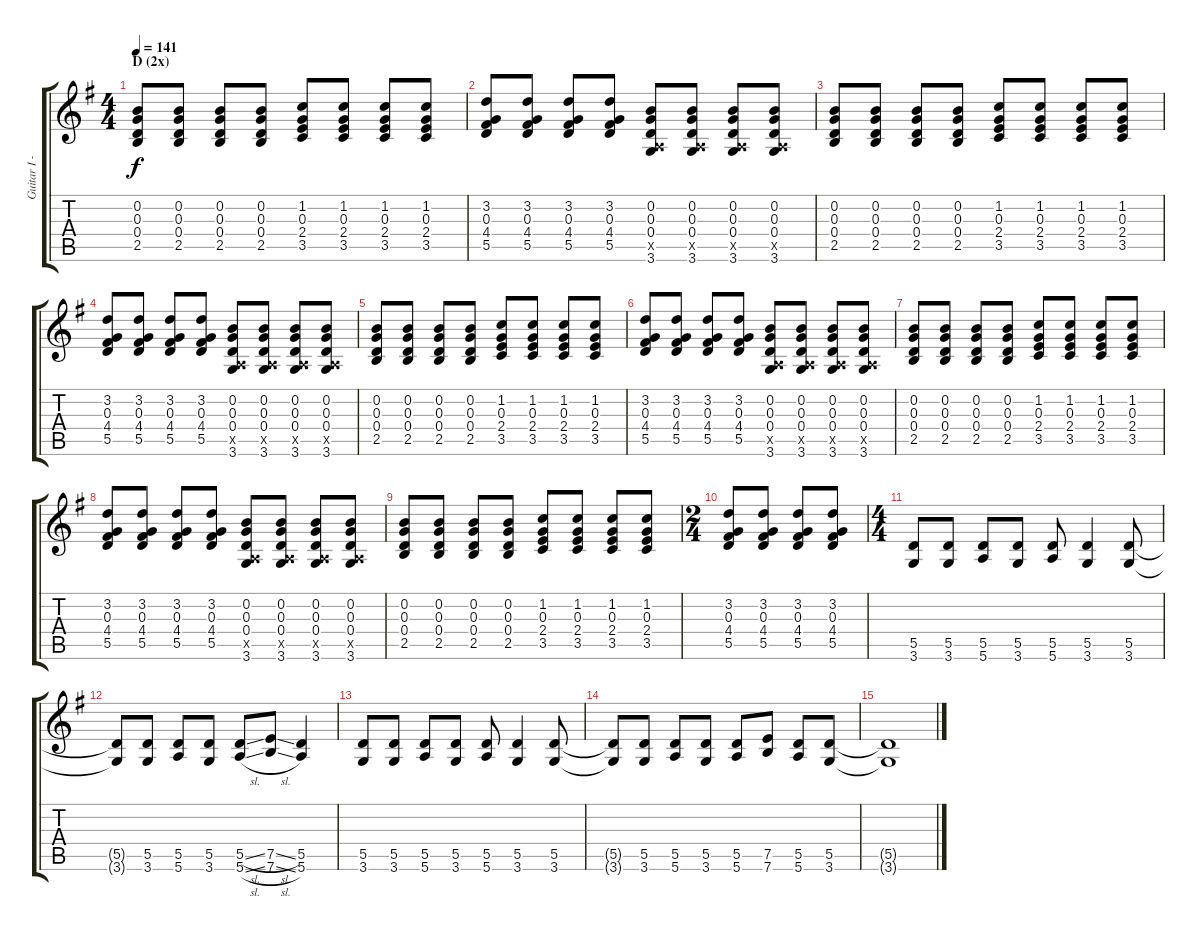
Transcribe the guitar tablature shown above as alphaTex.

\track ("Guitar I - Gotoh Masafumi" "Guitar I -") {instrument overdrivenguitar}
\staff {score tabs}
\tuning (E4 B3 G3 D3 A2 E2) {hide}
\ts (4 4)
\section ("" "D (2x)")
\tempo 141
\clef g2
\ks g
(0.2 0.3 0.4 2.5).8{dy f} (0.2 0.3 0.4 2.5).8 (0.2 0.3 0.4 2.5).8 (0.2 0.3 0.4 2.5).8 (1.2 0.3 2.4 3.5).8 (1.2 0.3 2.4 3.5).8 (1.2 0.3 2.4 3.5).8 (1.2 0.3 2.4 3.5).8 |
(3.2 0.3 4.4 5.5).8 (3.2 0.3 4.4 5.5).8 (3.2 0.3 4.4 5.5).8 (3.2 0.3 4.4 5.5).8 (0.2 0.3 0.4 0.5{x} 3.6).8 (0.2 0.3 0.4 0.5{x} 3.6).8 (0.2 0.3 0.4 0.5{x} 3.6).8 (0.2 0.3 0.4 0.5{x} 3.6).8 |
(0.2 0.3 0.4 2.5).8 (0.2 0.3 0.4 2.5).8 (0.2 0.3 0.4 2.5).8 (0.2 0.3 0.4 2.5).8 (1.2 0.3 2.4 3.5).8 (1.2 0.3 2.4 3.5).8 (1.2 0.3 2.4 3.5).8 (1.2 0.3 2.4 3.5).8 |
(3.2 0.3 4.4 5.5).8 (3.2 0.3 4.4 5.5).8 (3.2 0.3 4.4 5.5).8 (3.2 0.3 4.4 5.5).8 (0.2 0.3 0.4 0.5{x} 3.6).8 (0.2 0.3 0.4 0.5{x} 3.6).8 (0.2 0.3 0.4 0.5{x} 3.6).8 (0.2 0.3 0.4 0.5{x} 3.6).8 |
(0.2 0.3 0.4 2.5).8 (0.2 0.3 0.4 2.5).8 (0.2 0.3 0.4 2.5).8 (0.2 0.3 0.4 2.5).8 (1.2 0.3 2.4 3.5).8 (1.2 0.3 2.4 3.5).8 (1.2 0.3 2.4 3.5).8 (1.2 0.3 2.4 3.5).8 |
(3.2 0.3 4.4 5.5).8 (3.2 0.3 4.4 5.5).8 (3.2 0.3 4.4 5.5).8 (3.2 0.3 4.4 5.5).8 (0.2 0.3 0.4 0.5{x} 3.6).8 (0.2 0.3 0.4 0.5{x} 3.6).8 (0.2 0.3 0.4 0.5{x} 3.6).8 (0.2 0.3 0.4 0.5{x} 3.6).8 |
(0.2 0.3 0.4 2.5).8 (0.2 0.3 0.4 2.5).8 (0.2 0.3 0.4 2.5).8 (0.2 0.3 0.4 2.5).8 (1.2 0.3 2.4 3.5).8 (1.2 0.3 2.4 3.5).8 (1.2 0.3 2.4 3.5).8 (1.2 0.3 2.4 3.5).8 |
(3.2 0.3 4.4 5.5).8 (3.2 0.3 4.4 5.5).8 (3.2 0.3 4.4 5.5).8 (3.2 0.3 4.4 5.5).8 (0.2 0.3 0.4 0.5{x} 3.6).8 (0.2 0.3 0.4 0.5{x} 3.6).8 (0.2 0.3 0.4 0.5{x} 3.6).8 (0.2 0.3 0.4 0.5{x} 3.6).8 |
(0.2 0.3 0.4 2.5).8 (0.2 0.3 0.4 2.5).8 (0.2 0.3 0.4 2.5).8 (0.2 0.3 0.4 2.5).8 (1.2 0.3 2.4 3.5).8 (1.2 0.3 2.4 3.5).8 (1.2 0.3 2.4 3.5).8 (1.2 0.3 2.4 3.5).8 |
\ts (2 4)
(3.2 0.3 4.4 5.5).8 (3.2 0.3 4.4 5.5).8 (3.2 0.3 4.4 5.5).8 (3.2 0.3 4.4 5.5).8 |
\ts (4 4)
(5.5 3.6).8 (5.5 3.6).8 (5.5 5.6).8 (5.5 3.6).8 (5.5 5.6).8 (5.5 3.6).4 (5.5 3.6).8 |
(5.5{t} 3.6{t}).8 (5.5 3.6).8 (5.5 5.6).8 (5.5 3.6).8 (5.5{sl} 5.6{sl}).8 (7.5{sl} 7.6{sl}).8 (5.5 5.6).4 |
(5.5 3.6).8 (5.5 3.6).8 (5.5 5.6).8 (5.5 3.6).8 (5.5 5.6).8 (5.5 3.6).4 (5.5 3.6).8 |
(5.5{t} 3.6{t}).8 (5.5 3.6).8 (5.5 5.6).8 (5.5 3.6).8 (5.5 5.6).8 (7.5 7.6).8 (5.5 5.6).8 (5.5 3.6).8 |
(5.5{t} 3.6{t}).1
